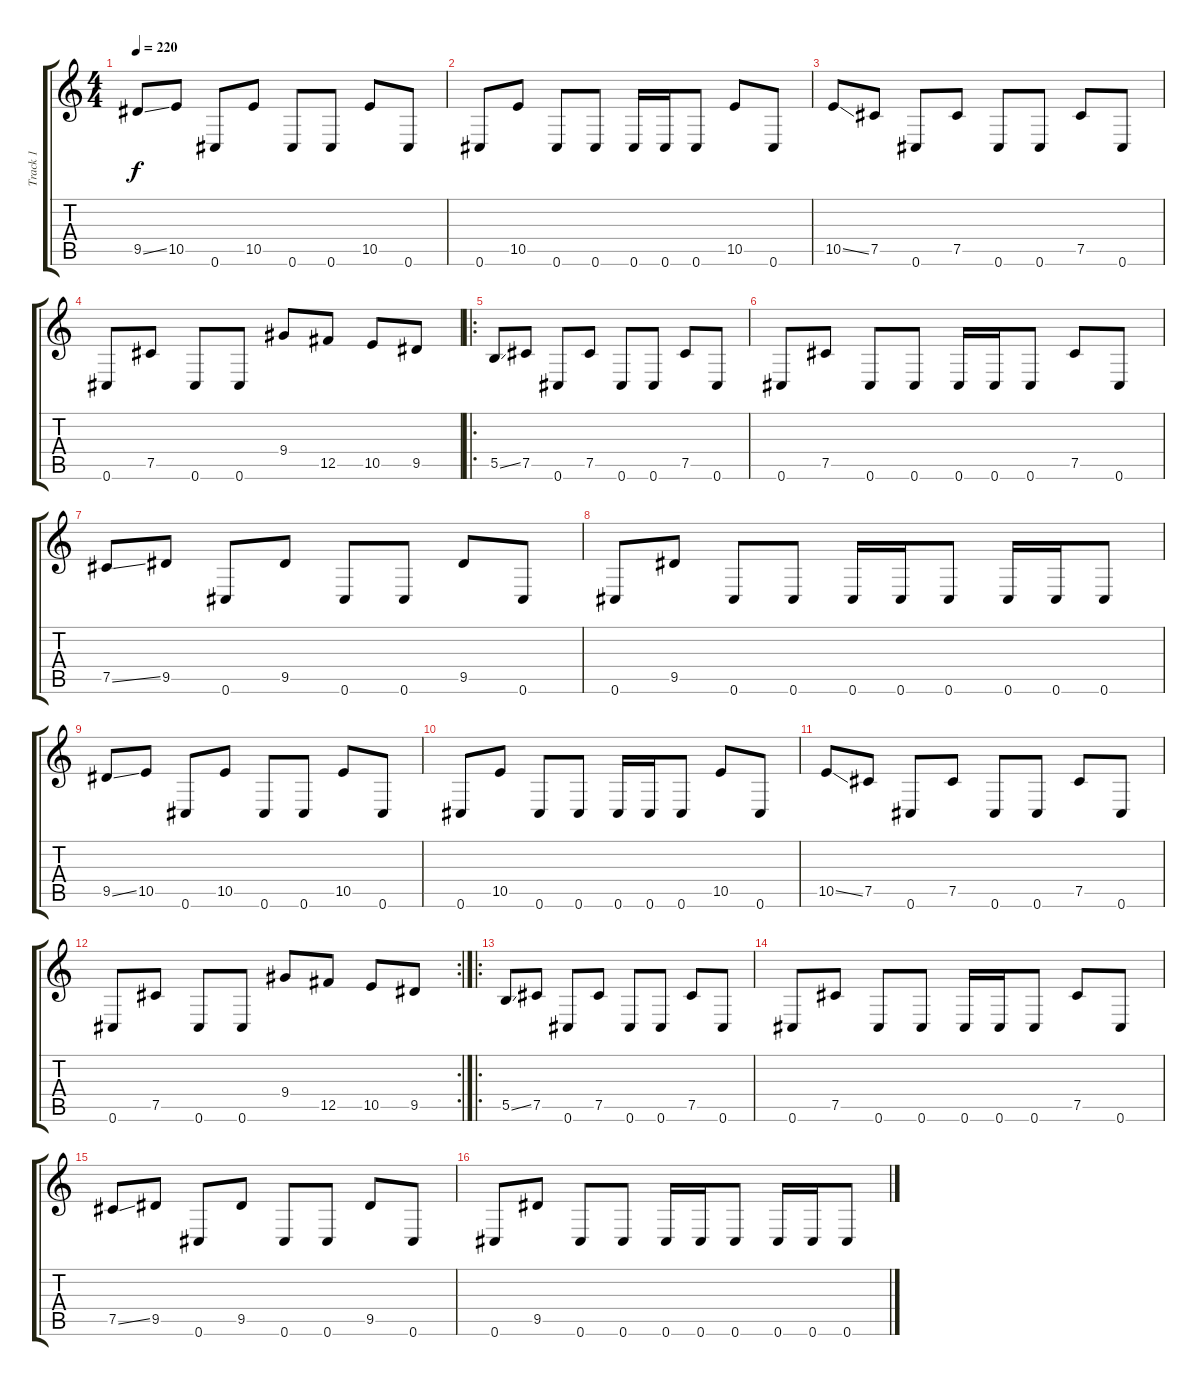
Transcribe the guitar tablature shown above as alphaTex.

\track ("Track 1" "Track 1") {instrument distortionguitar}
\staff {score tabs}
\tuning (Db4 Ab3 E3 B2 Gb2 Db2) {hide}
\ts (4 4)
\tempo 220
\clef g2
\ks c
9.5{ss}.8{dy f} 10.5.8 0.6.8 10.5.8 0.6.8 0.6.8 10.5.8 0.6.8 |
0.6.8 10.5.8 0.6.8 0.6.8 0.6.16 0.6.16 0.6.8 10.5.8 0.6.8 |
10.5{ss}.8 7.5.8 0.6.8 7.5.8 0.6.8 0.6.8 7.5.8 0.6.8 |
0.6.8 7.5.8 0.6.8 0.6.8 9.4.8 12.5.8 10.5.8 9.5.8 |
\ro
5.5{ss}.8 7.5.8 0.6.8 7.5.8 0.6.8 0.6.8 7.5.8 0.6.8 |
0.6.8 7.5.8 0.6.8 0.6.8 0.6.16 0.6.16 0.6.8 7.5.8 0.6.8 |
7.5{ss}.8 9.5.8 0.6.8 9.5.8 0.6.8 0.6.8 9.5.8 0.6.8 |
0.6.8 9.5.8 0.6.8 0.6.8 0.6.16 0.6.16 0.6.8 0.6.16 0.6.16 0.6.8 |
9.5{ss}.8 10.5.8 0.6.8 10.5.8 0.6.8 0.6.8 10.5.8 0.6.8 |
0.6.8 10.5.8 0.6.8 0.6.8 0.6.16 0.6.16 0.6.8 10.5.8 0.6.8 |
10.5{ss}.8 7.5.8 0.6.8 7.5.8 0.6.8 0.6.8 7.5.8 0.6.8 |
\rc 2
0.6.8 7.5.8 0.6.8 0.6.8 9.4.8 12.5.8 10.5.8 9.5.8 |
\ro
5.5{ss}.8 7.5.8 0.6.8 7.5.8 0.6.8 0.6.8 7.5.8 0.6.8 |
0.6.8 7.5.8 0.6.8 0.6.8 0.6.16 0.6.16 0.6.8 7.5.8 0.6.8 |
7.5{ss}.8 9.5.8 0.6.8 9.5.8 0.6.8 0.6.8 9.5.8 0.6.8 |
0.6.8 9.5.8 0.6.8 0.6.8 0.6.16 0.6.16 0.6.8 0.6.16 0.6.16 0.6.8
